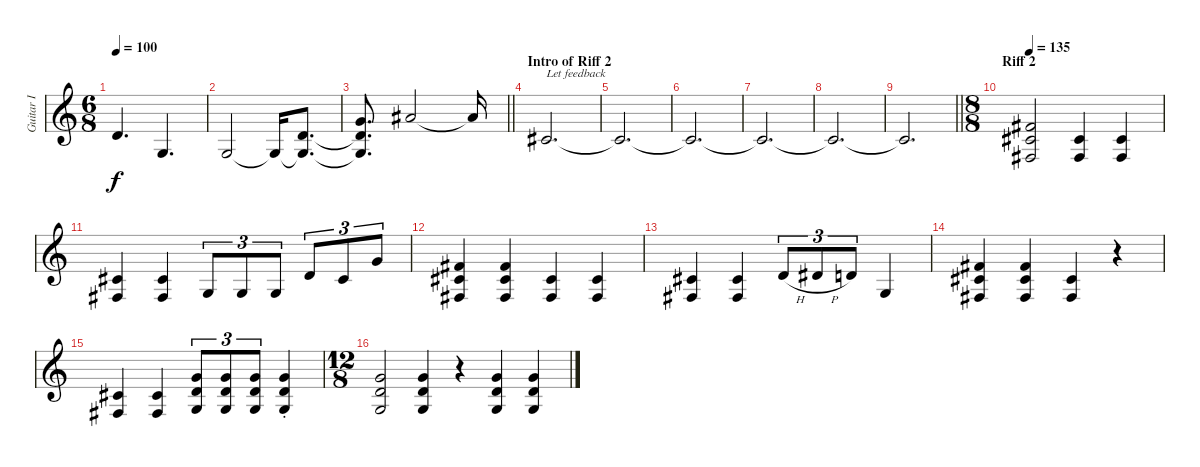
\track ("Guitar I" "Guitar I") {instrument distortionguitar}
\staff {score}
\tuning (D4 A3 F3 C3 G2 D2) {hide}
\ts (6 8)
\tempo 100
\clef g2
\ks c
7.5.4{d dy f} 5.6{be (custom 0 0 30 0 35 2 60 2)}.4{d} |
5.6.2 5.6{t}.16 (7.5 5.6{t}).8{d} |
\barLineRight lightlight
(7.4 7.5{t} 5.6{t}).8{d} 5.3.2 5.3{t}.16 |
\section ("" "Intro of Riff 2")
6.5.2{d txt "Let feedback"} |
6.5{t}.2{d} |
6.5{t}.2{d} |
6.5{t}.2{d} |
6.5{t}.2{d} |
\barLineRight lightlight
6.5{t}.2{d} |
\ts (8 8)
\section ("" "Riff 2")
\tempo 135
(6.4 6.5 4.6).2 (6.5{pm} 4.6{pm}).4 (6.5{pm} 4.6{pm}).4 |
(6.5{pm} 4.6{pm}).4 (6.5{pm} 4.6{pm}).4 5.6{pm}.8{tu (3 2)} 5.6{pm}.8{tu (3 2)} 5.6{pm}.8{tu (3 2)} 7.5{pm}.8{tu (3 2)} 6.5{pm}.8{tu (3 2)} 7.4{pm}.8{tu (3 2)} |
(6.4{be (custom 0 0 25 0 30 1 60 1)} 6.5{be (custom 0 0 25 0 30 1 60 1)} 4.6{be (custom 0 0 25 0 30 1 60 1)}).4 (6.4 6.5 4.6).4 (6.5{pm} 4.6{pm}).4 (6.5{pm} 4.6{pm}).4 |
(6.5{pm} 4.6{pm}).4 (6.5{pm} 4.6{pm}).4 7.5{h}.8{tu (3 2)} 8.5{h}.8{tu (3 2)} 7.5.8{tu (3 2)} 5.6.4 |
(6.4{be (custom 0 0 25 0 30 1 60 1)} 6.5{be (custom 0 0 25 0 30 1 60 1)} 4.6{be (custom 0 0 25 0 30 1 60 1)}).4 (6.4 6.5 4.6).4 (6.5{pm} 4.6{pm}).4 r.4 |
(6.5{pm} 4.6{pm}).4 (6.5{pm} 4.6{pm}).4 (7.4 7.5 5.6).8{tu (3 2)} (7.4 7.5 5.6).8{tu (3 2)} (7.4 7.5 5.6).8{tu (3 2)} (7.4{st} 7.5{st} 5.6{st}).4 |
\ts (12 8)
(7.4 7.5 5.6).2 (7.4{pm} 7.5{pm} 5.6{pm}).4 r.4 (7.4{pm} 7.5{pm} 5.6{pm}).4 (7.4{pm} 7.5{pm} 5.6{pm}).4
